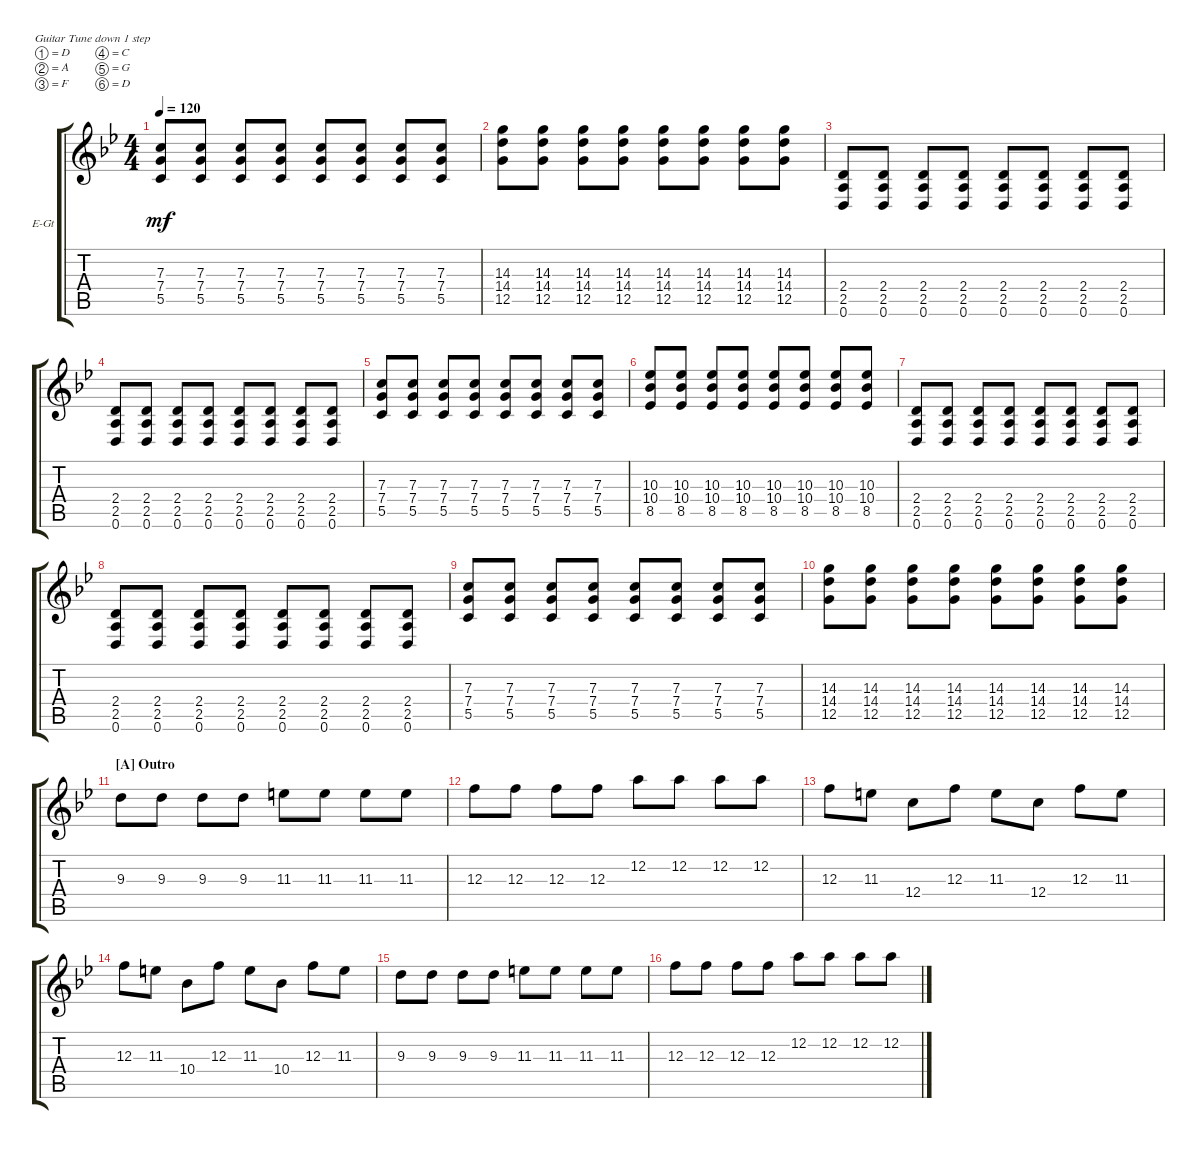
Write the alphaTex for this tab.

\bracketExtendMode groupsimilarinstruments
\firstSystemTrackNameOrientation horizontal
\otherSystemsTrackNameOrientation horizontal
\track ("Guitar 1 Ghoul" "E-Gt") {instrument distortionguitar}
\staff {score tabs}
\tuning (D4 A3 F3 C3 G2 D2)
\ts (4 4)
\tempo 120
\clef g2
\ks bb
(5.5 7.4 7.3).8{dy mf} (5.5 7.4 7.3).8 (5.5 7.4 7.3).8 (5.5 7.4 7.3).8 (5.5 7.4 7.3).8 (5.5 7.4 7.3).8 (5.5 7.4 7.3).8 (5.5 7.4 7.3).8 |
(12.5 14.4 14.3).8 (12.5 14.4 14.3).8 (12.5 14.4 14.3).8 (12.5 14.4 14.3).8 (12.5 14.4 14.3).8 (12.5 14.4 14.3).8 (12.5 14.4 14.3).8 (12.5 14.4 14.3).8 |
(0.6 2.5 2.4).8 (0.6 2.5 2.4).8 (0.6 2.5 2.4).8 (0.6 2.5 2.4).8 (0.6 2.5 2.4).8 (0.6 2.5 2.4).8 (0.6 2.5 2.4).8 (0.6 2.5 2.4).8 |
(0.6 2.5 2.4).8 (0.6 2.5 2.4).8 (0.6 2.5 2.4).8 (0.6 2.5 2.4).8 (0.6 2.5 2.4).8 (0.6 2.5 2.4).8 (0.6 2.5 2.4).8 (0.6 2.5 2.4).8 |
(5.5 7.4 7.3).8 (5.5 7.4 7.3).8 (5.5 7.4 7.3).8 (5.5 7.4 7.3).8 (5.5 7.4 7.3).8 (5.5 7.4 7.3).8 (5.5 7.4 7.3).8 (5.5 7.4 7.3).8 |
(8.5 10.4 10.3).8 (8.5 10.4 10.3).8 (8.5 10.4 10.3).8 (8.5 10.4 10.3).8 (8.5 10.4 10.3).8 (8.5 10.4 10.3).8 (8.5 10.4 10.3).8 (8.5 10.4 10.3).8 |
(0.6 2.5 2.4).8 (0.6 2.5 2.4).8 (0.6 2.5 2.4).8 (0.6 2.5 2.4).8 (0.6 2.5 2.4).8 (0.6 2.5 2.4).8 (0.6 2.5 2.4).8 (0.6 2.5 2.4).8 |
(0.6 2.5 2.4).8 (0.6 2.5 2.4).8 (0.6 2.5 2.4).8 (0.6 2.5 2.4).8 (0.6 2.5 2.4).8 (0.6 2.5 2.4).8 (0.6 2.5 2.4).8 (0.6 2.5 2.4).8 |
(5.5 7.4 7.3).8 (5.5 7.4 7.3).8 (5.5 7.4 7.3).8 (5.5 7.4 7.3).8 (5.5 7.4 7.3).8 (5.5 7.4 7.3).8 (5.5 7.4 7.3).8 (5.5 7.4 7.3).8 |
(12.5 14.4 14.3).8 (12.5 14.4 14.3).8 (12.5 14.4 14.3).8 (12.5 14.4 14.3).8 (12.5 14.4 14.3).8 (12.5 14.4 14.3).8 (12.5 14.4 14.3).8 (12.5 14.4 14.3).8 |
\section ("A" "Outro")
9.3.8 9.3.8 9.3.8 9.3.8 11.3.8 11.3.8 11.3.8 11.3.8 |
12.3.8 12.3.8 12.3.8 12.3.8 12.2.8 12.2.8 12.2.8 12.2.8 |
12.3.8 11.3.8 12.4.8 12.3.8 11.3.8 12.4.8 12.3.8 11.3.8 |
12.3.8 11.3.8 10.4.8 12.3.8 11.3.8 10.4.8 12.3.8 11.3.8 |
9.3.8 9.3.8 9.3.8 9.3.8 11.3.8 11.3.8 11.3.8 11.3.8 |
12.3.8 12.3.8 12.3.8 12.3.8 12.2.8 12.2.8 12.2.8 12.2.8
